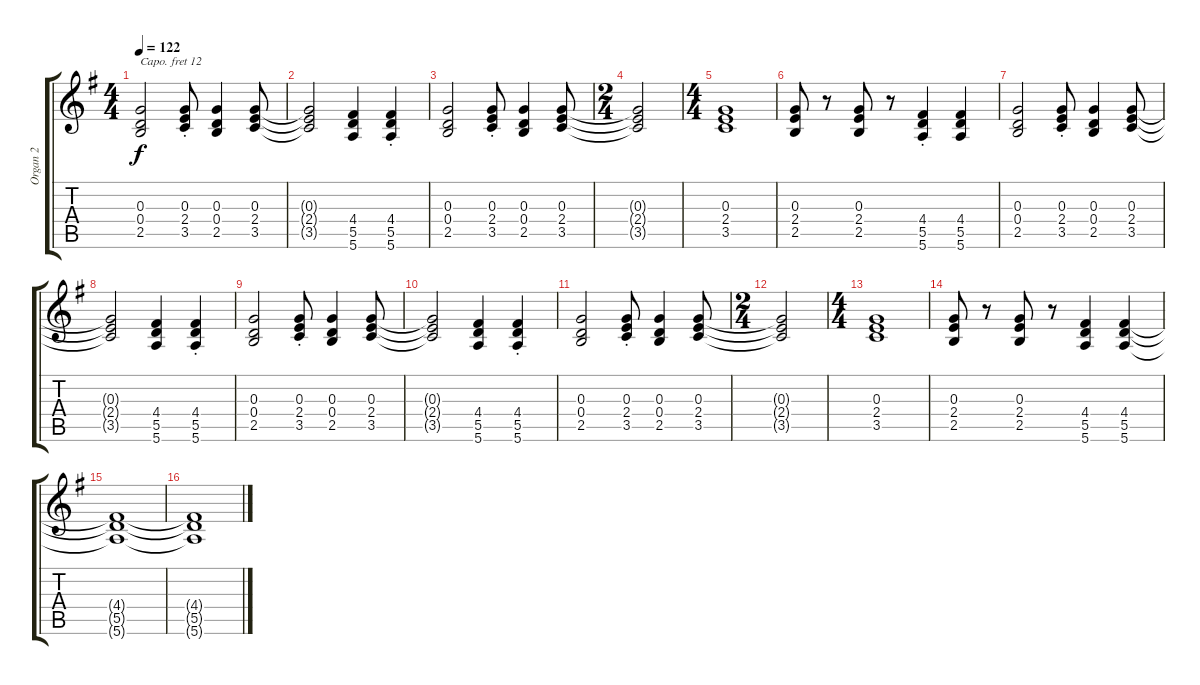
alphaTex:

\track ("Organ 2" "Organ 2") {instrument drawbarorgan}
\staff {score tabs}
\capo 12
\tuning (E4 B3 G3 D3 A2 E2) {hide}
\ts (4 4)
\tempo 122
\clef g2
\ks g
(0.3 0.4 2.5).2{dy f} (0.3{st} 2.4{st} 3.5{st}).8 (0.3 0.4 2.5).4 (0.3 2.4 3.5).8 |
(0.3{t} 2.4{t} 3.5{t}).2 (4.4 5.5 5.6).4 (4.4{st} 5.5{st} 5.6{st}).4 |
(0.3 0.4 2.5).2 (0.3{st} 2.4{st} 3.5{st}).8 (0.3 0.4 2.5).4 (0.3 2.4 3.5).8 |
\ts (2 4)
(0.3{t} 2.4{t} 3.5{t}).2 |
\ts (4 4)
(0.3 2.4 3.5).1 |
(0.3 2.4 2.5).8 r.8 (0.3 2.4 2.5).8 r.8 (4.4{st} 5.5{st} 5.6{st}).4 (4.4 5.5 5.6).4 |
(0.3 0.4 2.5).2 (0.3{st} 2.4{st} 3.5{st}).8 (0.3 0.4 2.5).4 (0.3 2.4 3.5).8 |
(0.3{t} 2.4{t} 3.5{t}).2 (4.4 5.5 5.6).4 (4.4{st} 5.5{st} 5.6{st}).4 |
(0.3 0.4 2.5).2 (0.3{st} 2.4{st} 3.5{st}).8 (0.3 0.4 2.5).4 (0.3 2.4 3.5).8 |
(0.3{t} 2.4{t} 3.5{t}).2 (4.4 5.5 5.6).4 (4.4{st} 5.5{st} 5.6{st}).4 |
(0.3 0.4 2.5).2 (0.3{st} 2.4{st} 3.5{st}).8 (0.3 0.4 2.5).4 (0.3 2.4 3.5).8 |
\ts (2 4)
(0.3{t} 2.4{t} 3.5{t}).2 |
\ts (4 4)
(0.3 2.4 3.5).1 |
(0.3 2.4 2.5).8 r.8 (0.3 2.4 2.5).8 r.8 (4.4 5.5 5.6).4 (4.4 5.5 5.6).4 |
(4.4{t} 5.5{t} 5.6{t}).1 |
(4.4{t} 5.5{t} 5.6{t}).1
